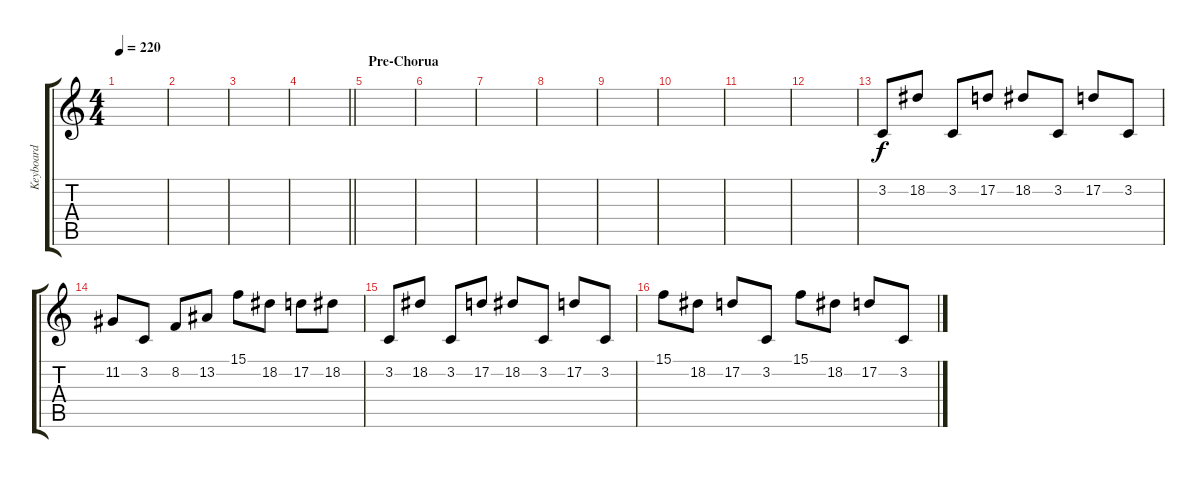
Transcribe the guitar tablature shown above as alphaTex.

\track ("Keyboard" "Keyboard") {instrument lead2sawtooth}
\staff {score tabs}
\tuning (D4 A3 F3 C3 G2 C2) {hide}
\ts (4 4)
\tempo 220
\clef g2
\ks c
|
|
|
\barLineRight lightlight
|
\section ("" "Pre-Chorua")
|
|
|
|
|
|
|
|
3.2.8 18.2.8 3.2.8 17.2.8 18.2.8 3.2.8 17.2.8 3.2.8 |
11.2.8 3.2.8 8.2.8 13.2.8 15.1.8 18.2.8 17.2.8 18.2.8 |
3.2.8 18.2.8 3.2.8 17.2.8 18.2.8 3.2.8 17.2.8 3.2.8 |
15.1.8 18.2.8 17.2.8 3.2.8 15.1.8 18.2.8 17.2.8 3.2.8
